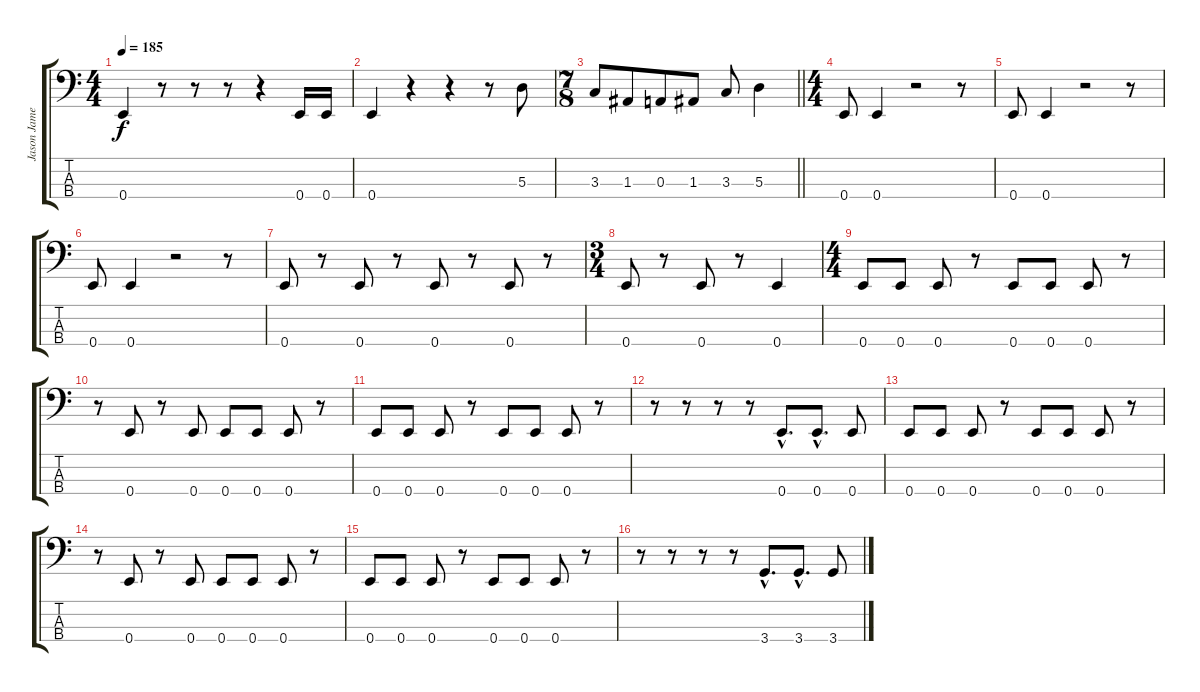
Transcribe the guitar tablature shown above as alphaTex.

\track ("Jason James" "Jason Jame") {instrument electricbassfinger}
\staff {score tabs}
\tuning (G2 D2 A1 E1) {hide}
\ts (4 4)
\tempo 185
\clef f4
\ks c
0.4.4{dy f} r.8 r.8 r.8 r.4 0.4.16 0.4.16 |
0.4.4 r.4 r.4 r.8 5.3.8 |
\ts (7 8)
\barLineRight lightlight
3.3.8 1.3.8 0.3.8 1.3.8 3.3.8 5.3.4 |
\ts (4 4)
0.4.8 0.4.4 r.2 r.8 |
0.4.8 0.4.4 r.2 r.8 |
0.4.8 0.4.4 r.2 r.8 |
0.4.8{instrument slapbass2} r.8 0.4.8 r.8 0.4.8 r.8 0.4.8 r.8 |
\ts (3 4)
0.4.8 r.8 0.4.8 r.8 0.4.4 |
\ts (4 4)
0.4.8{instrument electricbassfinger} 0.4.8 0.4.8 r.8 0.4.8 0.4.8 0.4.8 r.8 |
r.8 0.4.8 r.8 0.4.8 0.4.8 0.4.8 0.4.8 r.8 |
0.4.8 0.4.8 0.4.8 r.8 0.4.8 0.4.8 0.4.8 r.8 |
r.8 r.8 r.8 r.8 0.4{hac}.8{d} 0.4{hac}.8{d} 0.4.8 |
0.4.8 0.4.8 0.4.8 r.8 0.4.8 0.4.8 0.4.8 r.8 |
r.8 0.4.8 r.8 0.4.8 0.4.8 0.4.8 0.4.8 r.8 |
0.4.8 0.4.8 0.4.8 r.8 0.4.8 0.4.8 0.4.8 r.8 |
r.8 r.8 r.8 r.8 3.4{hac}.8{d} 3.4{hac}.8{d} 3.4.8
